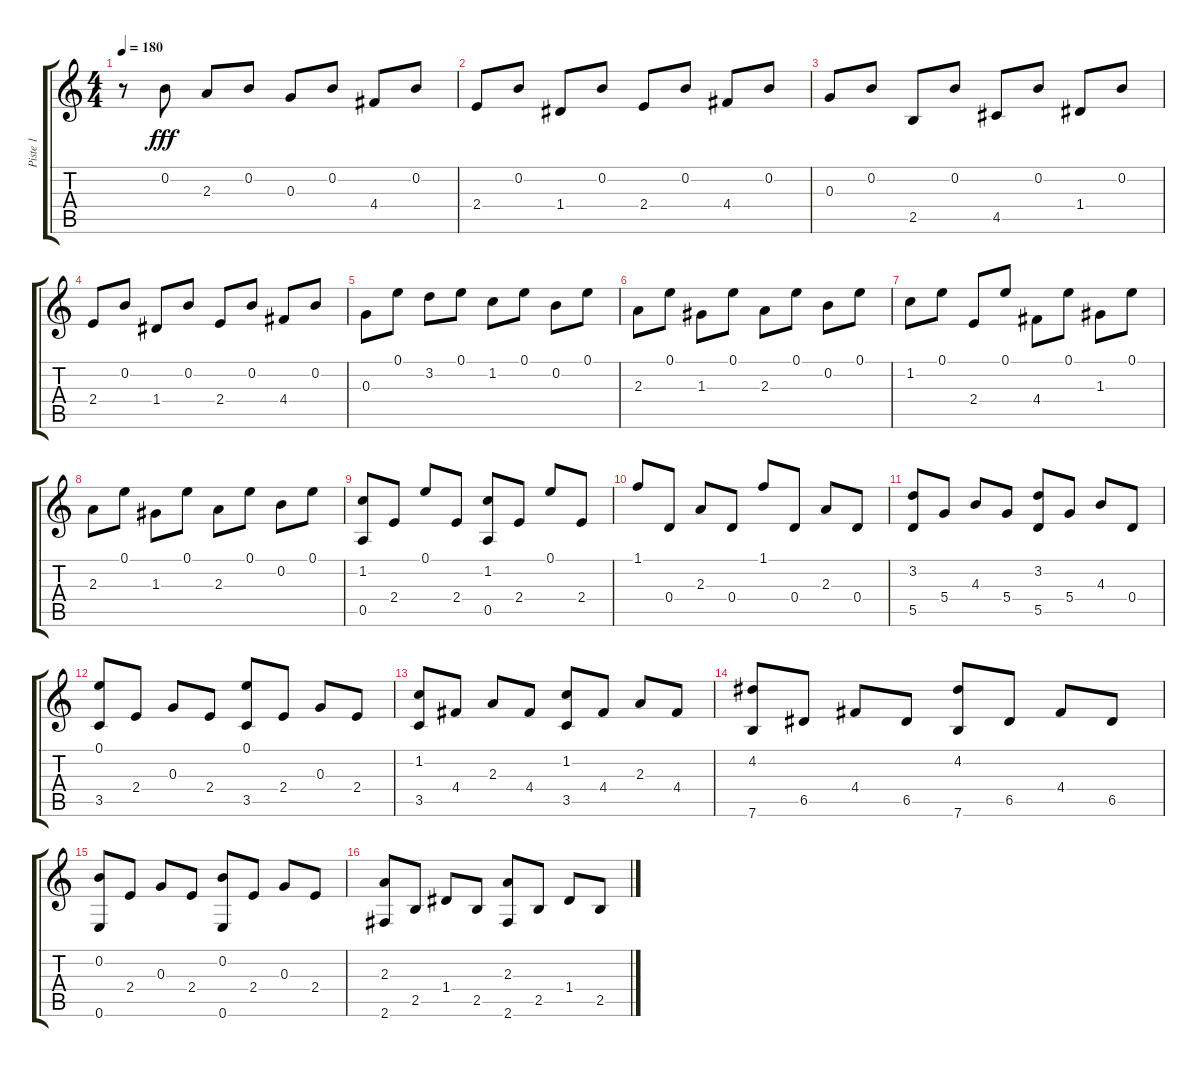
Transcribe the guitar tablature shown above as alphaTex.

\track ("Piste 1" "Piste 1") {instrument acousticguitarnylon}
\staff {score tabs}
\tuning (E4 B3 G3 D3 A2 E2) {hide}
\ts (4 4)
\tempo 180
\clef g2
\ks c
r.8{dy fff instrument acousticguitarnylon} 0.2.8 2.3.8 0.2.8 0.3.8 0.2.8 4.4.8 0.2.8 |
2.4.8 0.2.8 1.4.8 0.2.8 2.4.8 0.2.8 4.4.8 0.2.8 |
0.3.8 0.2.8 2.5.8 0.2.8 4.5.8 0.2.8 1.4.8 0.2.8 |
2.4.8 0.2.8 1.4.8 0.2.8 2.4.8 0.2.8 4.4.8 0.2.8 |
0.3.8 0.1.8 3.2.8 0.1.8 1.2.8 0.1.8 0.2.8 0.1.8 |
2.3.8 0.1.8 1.3.8 0.1.8 2.3.8 0.1.8 0.2.8 0.1.8 |
1.2.8 0.1.8 2.4.8 0.1.8 4.4.8 0.1.8 1.3.8 0.1.8 |
2.3.8 0.1.8 1.3.8 0.1.8 2.3.8 0.1.8 0.2.8 0.1.8 |
(1.2 0.5).8 2.4.8 0.1.8 2.4.8 (1.2 0.5).8 2.4.8 0.1.8 2.4.8 |
1.1.8 0.4.8 2.3.8 0.4.8 1.1.8 0.4.8 2.3.8 0.4.8 |
(3.2 5.5).8 5.4.8 4.3.8 5.4.8 (3.2 5.5).8 5.4.8 4.3.8 0.4.8 |
(0.1 3.5).8 2.4.8 0.3.8 2.4.8 (0.1 3.5).8 2.4.8 0.3.8 2.4.8 |
(1.2 3.5).8 4.4.8 2.3.8 4.4.8 (1.2 3.5).8 4.4.8 2.3.8 4.4.8 |
(4.2 7.6).8 6.5.8 4.4.8 6.5.8 (4.2 7.6).8 6.5.8 4.4.8 6.5.8 |
(0.2 0.6).8 2.4.8 0.3.8 2.4.8 (0.2 0.6).8 2.4.8 0.3.8 2.4.8 |
(2.3 2.6).8 2.5.8 1.4.8 2.5.8 (2.3 2.6).8 2.5.8 1.4.8 2.5.8
